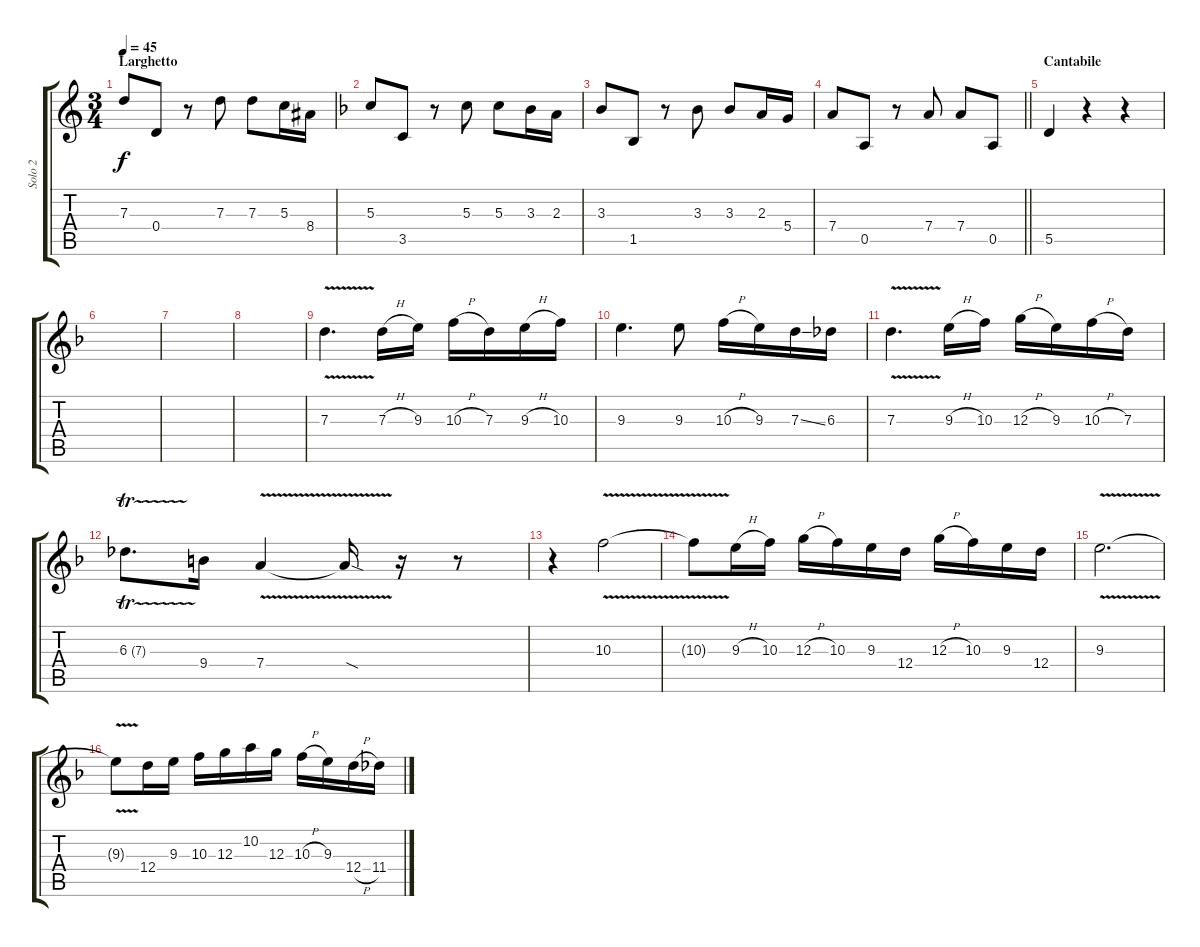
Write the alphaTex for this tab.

\track ("Solo 2" "Solo 2") {instrument distortionguitar}
\staff {score tabs}
\tuning (E4 B3 G3 D3 A2 E2) {hide}
\ts (3 4)
\section ("" "Larghetto")
\tempo 45
\clef g2
\ks c
7.3.8{dy f instrument distortionguitar} 0.4.8 r.8 7.3.8 7.3.8 5.3.16 8.4.16 |
\ks dminor
5.3.8 3.5.8 r.8 5.3.8 5.3.8 3.3.16 2.3.16 |
3.3.8 1.5.8 r.8 3.3.8 3.3.8 2.3.16 5.4.16 |
\barLineRight lightlight
7.4.8 0.5.8 r.8 7.4.8 7.4.8 0.5.8 |
\section ("" "Cantabile")
5.5.4 r.4 r.4 |
|
|
|
7.3{v}.4{d} 7.3{h}.16 9.3.16 10.3{h}.16 7.3.16 9.3{h}.16 10.3.16 |
9.3.4{d} 9.3.8 10.3{h}.16 9.3.16 7.3{ss}.16 6.3.16 |
7.3{v}.4{d} 9.3{h}.16 10.3.16 12.3{h}.16 9.3.16 10.3{h}.16 7.3.16 |
6.3{tr (7 64)}.8{d} 9.4.16 7.4{v}.4 7.4{sod t}.16 r.16 r.8 |
r.4 10.3{v}.2 |
10.3{t}.8 9.3{h}.16 10.3.16 12.3{h}.16 10.3.16 9.3.16 12.4.16 12.3{h}.16 10.3.16 9.3.16 12.4.16 |
9.3{v}.2{d} |
9.3{t}.8 12.4.16 9.3.16 10.3.16 12.3.16 10.2.16 12.3.16 10.3{h}.16 9.3.16 12.4{h}.16 11.4.16
